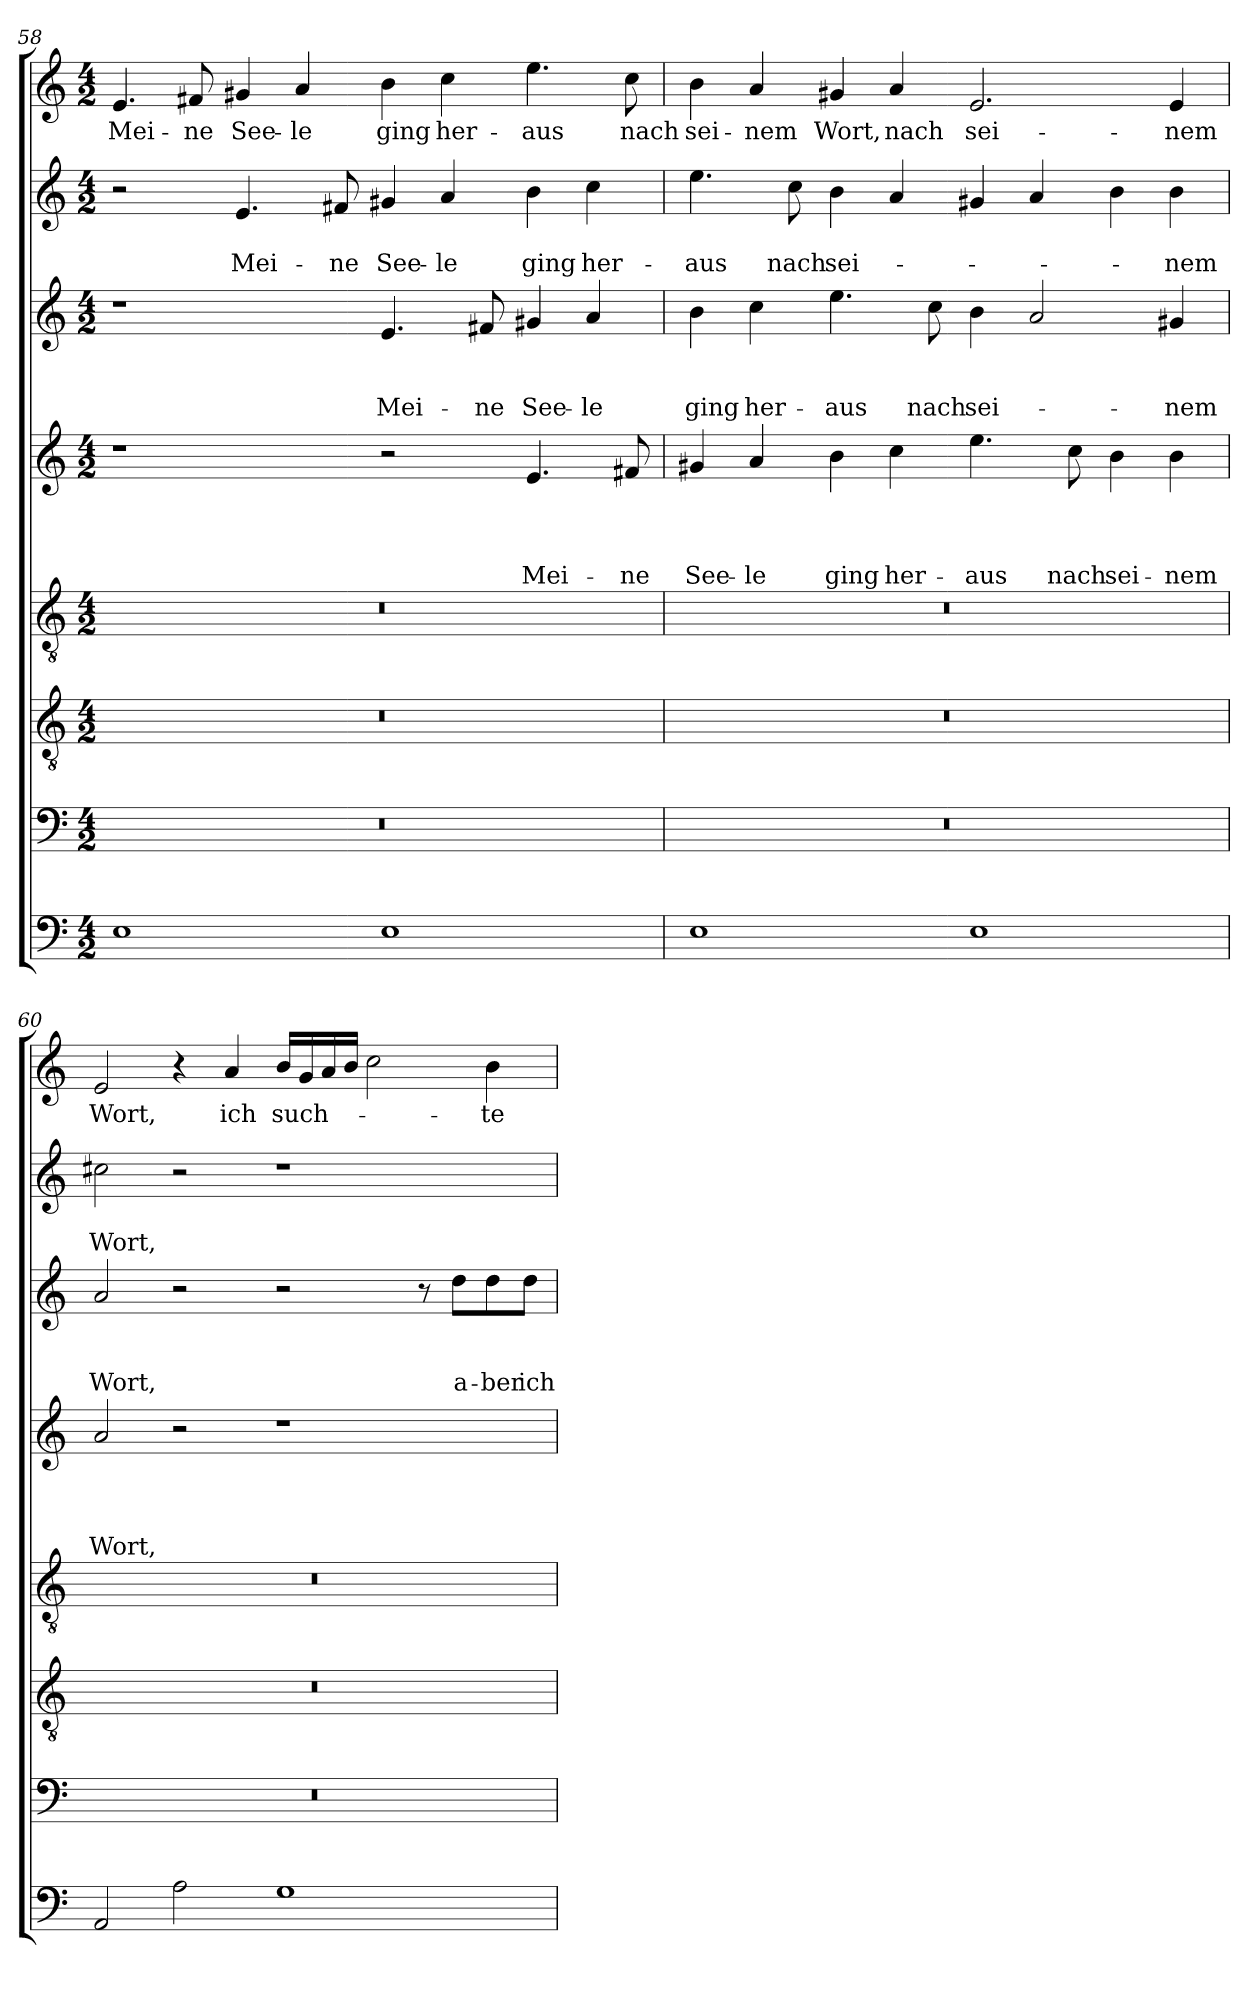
**kern	**kern	**kern	**kern	**kern	**text	**text	**text	**text	**kern	**text	**text	**text	**kern	**text	**text	**kern	**text
*part8	*part7	*part6	*part5	*part4	*part4	*part4	*part4	*part4	*part3	*part3	*part3	*part3	*part2	*part2	*part2	*part1	*part1
*staff8	*staff7	*staff6	*staff5	*staff4	*staff4	*staff4	*staff4	*staff4	*staff3	*staff3	*staff3	*staff3	*staff2	*staff2	*staff2	*staff1	*staff1
*clefF4	*clefF4	*clefGv2	*clefGv2	*clefG2	*	*	*	*	*clefG2	*	*	*	*clefG2	*	*	*clefG2	*
*k[]	*k[]	*k[]	*k[]	*k[]	*	*	*	*	*k[]	*	*	*	*k[]	*	*	*k[]	*
*C:	*C:	*C:	*C:	*C:	*	*	*	*	*C:	*	*	*	*C:	*	*	*C:	*
*M4/2	*M4/2	*M4/2	*M4/2	*M4/2	*	*	*	*	*M4/2	*	*	*	*M4/2	*	*	*M4/2	*
=58	=58	=58	=58	=58	=58	=58	=58	=58	=58	=58	=58	=58	=58	=58	=58	=58	=58
!	!	!	!	!	!	!	!	!	!	!	!	!	!	!	!	!	!LO:LY:b
1E	0r	0r	0r	1r	.	.	.	.	1r	.	.	.	2r	.	.	4.e/	Mei-
!	!	!	!	!	!	!	!	!	!	!	!	!	!	!	!	!	!LO:LY:b
.	.	.	.	.	.	.	.	.	.	.	.	.	.	.	.	8f#X/	-ne
!	!	!	!	!	!	!	!	!	!	!	!	!	!	!	!LO:LY:b	!	!LO:LY:b
.	.	.	.	.	.	.	.	.	.	.	.	.	4.e/	.	Mei-	4g#X/	See-
!	!	!	!	!	!	!	!	!	!	!	!	!	!	!	!	!	!LO:LY:b
.	.	.	.	.	.	.	.	.	.	.	.	.	.	.	.	4a/	-le
!	!	!	!	!	!	!	!	!	!	!	!	!	!	!	!LO:LY:b	!	!
.	.	.	.	.	.	.	.	.	.	.	.	.	8f#X/	.	-ne	.	.
!	!	!	!	!	!	!	!	!	!	!	!	!LO:LY:b	!	!	!LO:LY:b	!	!LO:LY:b
1E	.	.	.	2r	.	.	.	.	4.e/	.	.	Mei-	4g#X/	.	See-	4b\	ging
!	!	!	!	!	!	!	!	!	!	!	!	!	!	!	!LO:LY:b	!	!LO:LY:b
.	.	.	.	.	.	.	.	.	.	.	.	.	4a/	.	-le	4cc\	her-
!	!	!	!	!	!	!	!	!	!	!	!	!LO:LY:b	!	!	!	!	!
.	.	.	.	.	.	.	.	.	8f#X/	.	.	-ne	.	.	.	.	.
!	!	!	!	!	!	!	!	!LO:LY:b	!	!	!	!LO:LY:b	!	!	!LO:LY:b	!	!LO:LY:b
.	.	.	.	4.e/	.	.	.	Mei-	4g#X/	.	.	See-	4b\	.	ging	4.ee\	-aus
!	!	!	!	!	!	!	!	!	!	!	!	!LO:LY:b	!	!	!LO:LY:b	!	!
.	.	.	.	.	.	.	.	.	4a/	.	.	-le	4cc\	.	her-	.	.
!	!	!	!	!	!	!	!	!LO:LY:b	!	!	!	!	!	!	!	!	!LO:LY:b
.	.	.	.	8f#X/	.	.	.	-ne	.	.	.	.	.	.	.	8cc\	nach
=59	=59	=59	=59	=59	=59	=59	=59	=59	=59	=59	=59	=59	=59	=59	=59	=59	=59
!	!	!	!	!	!	!	!	!LO:LY:b	!	!	!	!LO:LY:b	!	!	!LO:LY:b	!	!LO:LY:b
1E	0r	0r	0r	4g#X/	.	.	.	See-	4b\	.	.	ging	4.ee\	.	-aus	4b\	sei-
!	!	!	!	!	!	!	!	!LO:LY:b	!	!	!	!LO:LY:b	!	!	!	!	!LO:LY:b
.	.	.	.	4a/	.	.	.	-le	4cc\	.	.	her-	.	.	.	4a/	-nem
!	!	!	!	!	!	!	!	!	!	!	!	!	!	!	!LO:LY:b	!	!
.	.	.	.	.	.	.	.	.	.	.	.	.	8cc\	.	nach	.	.
!	!	!	!	!	!	!	!	!LO:LY:b	!	!	!	!LO:LY:b	!	!	!LO:LY:b	!	!LO:LY:b
.	.	.	.	4b\	.	.	.	ging	4.ee\	.	.	-aus	4b\	.	sei-	4g#X/	Wort,
!	!	!	!	!	!	!	!	!LO:LY:b	!	!	!	!	!	!	!	!	!LO:LY:b
.	.	.	.	4cc\	.	.	.	her-	.	.	.	.	4a/	.	.	4a/	nach
!	!	!	!	!	!	!	!	!	!	!	!	!LO:LY:b	!	!	!	!	!
.	.	.	.	.	.	.	.	.	8cc\	.	.	nach	.	.	.	.	.
!	!	!	!	!	!	!	!	!LO:LY:b	!	!	!	!LO:LY:b	!	!	!	!	!LO:LY:b
1E	.	.	.	4.ee\	.	.	.	-aus	4b\	.	.	sei-	4g#X/	.	.	2.e/	sei-
.	.	.	.	.	.	.	.	.	2a/	.	.	.	4a/	.	.	.	.
!	!	!	!	!	!	!	!	!LO:LY:b	!	!	!	!	!	!	!	!	!
.	.	.	.	8cc\	.	.	.	nach	.	.	.	.	.	.	.	.	.
!	!	!	!	!	!	!	!	!LO:LY:b	!	!	!	!	!	!	!	!	!
.	.	.	.	4b\	.	.	.	sei-	.	.	.	.	4b\	.	.	.	.
!	!	!	!	!	!	!	!	!LO:LY:b	!	!	!	!LO:LY:b	!	!	!LO:LY:b	!	!LO:LY:b
.	.	.	.	4b\	.	.	.	-nem	4g#X/	.	.	-nem	4b\	.	-nem	4e/	-nem
!!LO:PB:g=z
=60	=60	=60	=60	=60	=60	=60	=60	=60	=60	=60	=60	=60	=60	=60	=60	=60	=60
!	!	!	!	!	!	!	!	!LO:LY:b	!	!	!	!LO:LY:b	!	!	!LO:LY:b	!	!LO:LY:b
2AA/	0r	0r	0r	2a/	.	.	.	Wort,	2a/	.	.	Wort,	2cc#X\	.	Wort,	2e/	Wort,
2A\	.	.	.	2r	.	.	.	.	2r	.	.	.	2r	.	.	4r	.
!	!	!	!	!	!	!	!	!	!	!	!	!	!	!	!	!	!LO:LY:b
.	.	.	.	.	.	.	.	.	.	.	.	.	.	.	.	4a/	ich
!	!	!	!	!	!	!	!	!	!	!	!	!	!	!	!	!	!LO:LY:b
1G	.	.	.	1r	.	.	.	.	2r	.	.	.	1r	.	.	16b/LL	such-
.	.	.	.	.	.	.	.	.	.	.	.	.	.	.	.	16g/	.
.	.	.	.	.	.	.	.	.	.	.	.	.	.	.	.	16a/	.
.	.	.	.	.	.	.	.	.	.	.	.	.	.	.	.	16b/JJ	.
.	.	.	.	.	.	.	.	.	.	.	.	.	.	.	.	2cc\	.
.	.	.	.	.	.	.	.	.	8r	.	.	.	.	.	.	.	.
!	!	!	!	!	!	!	!	!	!	!	!	!LO:LY:b	!	!	!	!	!
.	.	.	.	.	.	.	.	.	8dd\L	.	.	a-	.	.	.	.	.
!	!	!	!	!	!	!	!	!	!	!	!	!LO:LY:b	!	!	!	!	!LO:LY:b
.	.	.	.	.	.	.	.	.	8dd\	.	.	-ber	.	.	.	4b\	-te
!	!	!	!	!	!	!	!	!	!	!	!	!LO:LY:b	!	!	!	!	!
.	.	.	.	.	.	.	.	.	8dd\J	.	.	ich	.	.	.	.	.
=	=	=	=	=	=	=	=	=	=	=	=	=	=	=	=	=	=
*-	*-	*-	*-	*-	*-	*-	*-	*-	*-	*-	*-	*-	*-	*-	*-	*-	*-
